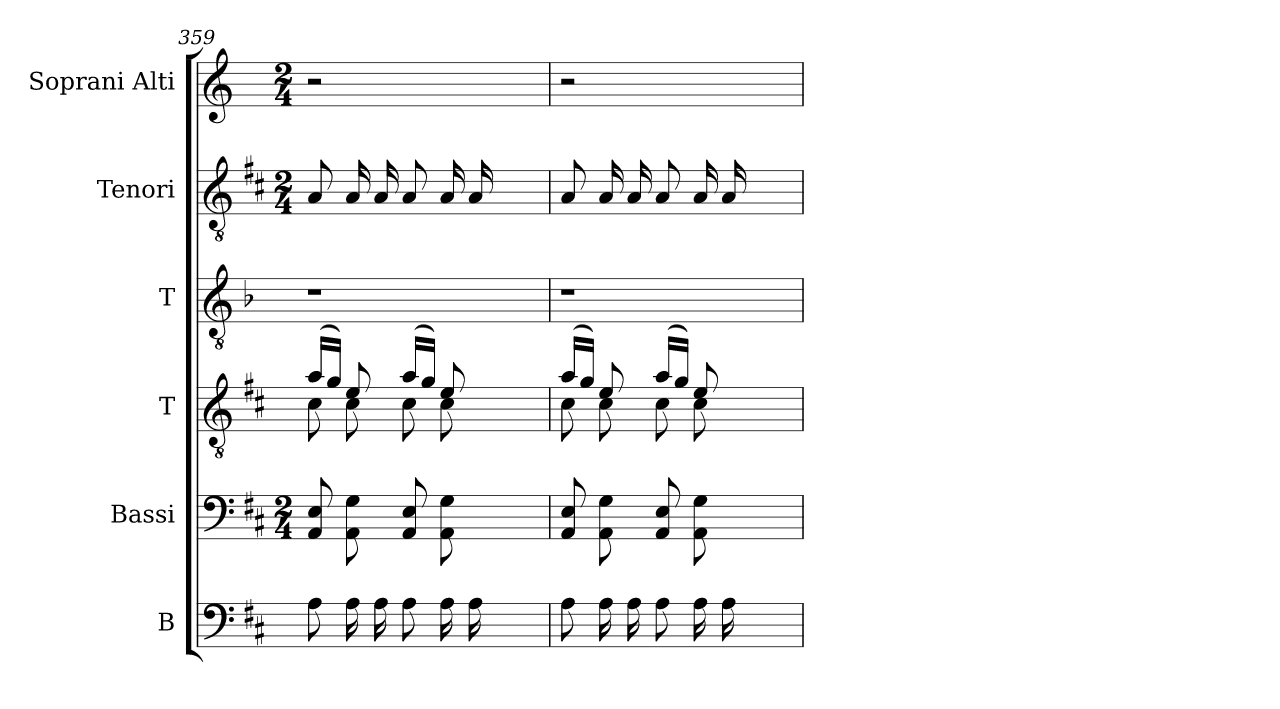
**kern	**kern	**kern	**kern	**kern	**kern
*part6	*part5	*part4	*part3	*part2	*part1
*staff6	*staff5	*staff4	*staff3	*staff2	*staff1
*I"B	*I"Bassi	*I"T	*I"T	*I"Tenori	*I"Soprani  Alti
*I'B	*I'B	*I'T	*I'T	*I'T	*I'S  A
*clefF4	*clefF4	*clefGv2	*clefGv2	*clefGv2	*clefG2
*k[f#c#]	*k[f#c#]	*k[f#c#]	*k[b-]	*k[f#c#]	*k[]
*D:	*D:	*D:	*F:	*D:	*C:
*	*M2/4	*	*	*M2/4	*M2/4
=359	=359	=359	=359	=359	=359
*	*	*^	*	*	*
8A\	8E/ 8AA/	(>16a/L	8c#\	1r	8A/	2r
.	.	16g/J)	.	.	.	.
16A\	8G\ 8AA\	8e/	8c#\	.	16A/	.
16A\	.	.	.	.	16A/	.
8A\	8E/ 8AA/	(>16a/L	8c#\	.	8A/	.
.	.	16g/J)	.	.	.	.
16A\	8G\ 8AA\	8e/	8c#\	.	16A/	.
16A\	.	.	.	.	16A/	.
2ryy	2ryy	2ryy	2ryy	.	2ryy	2ryy
=360	=360	=360	=360	=360	=360	=360
8A\	8E/ 8AA/	(>16a/L	8c#\	1r	8A/	2r
.	.	16g/J)	.	.	.	.
16A\	8G\ 8AA\	8e/	8c#\	.	16A/	.
16A\	.	.	.	.	16A/	.
8A\	8E/ 8AA/	(>16a/L	8c#\	.	8A/	.
.	.	16g/J)	.	.	.	.
16A\	8G\ 8AA\	8e/	8c#\	.	16A/	.
16A\	.	.	.	.	16A/	.
2ryy	2ryy	2ryy	2ryy	.	2ryy	2ryy
*	*	*v	*v	*	*	*
=	=	=	=	=	=
*-	*-	*-	*-	*-	*-
